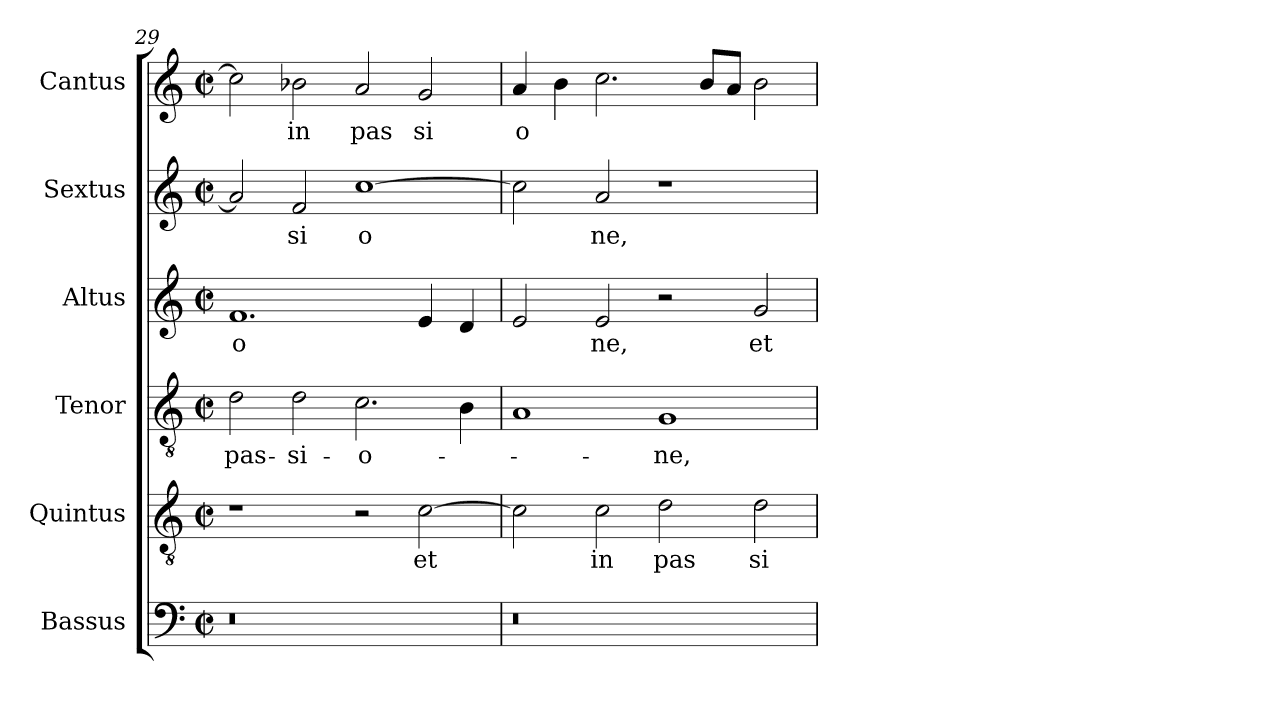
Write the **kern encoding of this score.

**kern	**kern	**text	**kern	**text	**kern	**text	**kern	**text	**kern	**text
*part6	*part5	*part5	*part4	*part4	*part3	*part3	*part2	*part2	*part1	*part1
*staff6	*staff5	*staff5	*staff4	*staff4	*staff3	*staff3	*staff2	*staff2	*staff1	*staff1
*I"Bassus	*I"Quintus	*	*I"Tenor	*	*I"Altus	*	*I"Sextus	*	*I"Cantus	*
*clefF4	*clefGv2	*	*clefGv2	*	*clefG2	*	*clefG2	*	*clefG2	*
*M2/2	*M2/2	*	*M2/2	*	*M2/2	*	*M2/2	*	*M2/2	*
*met(c|)	*met(c|)	*	*met(c|)	*	*met(c|)	*	*met(c|)	*	*met(c|)	*
=29	=29	=29	=29	=29	=29	=29	=29	=29	=29	=29
!	!	!	!	!LO:LY:b:cj	!	!LO:LY:b:rj	!	!	!	!
0r	1r	.	2d\	pas-	1.f	o	2a/]	.	2cc\]	.
!	!	!	!	!LO:LY:b:cj	!	!	!	!LO:LY:b:cj	!	!LO:LY:b:cj
.	.	.	2d\	-si-	.	.	2f/	si	2b-X\	in
!	!	!	!	!LO:LY:b:cj	!	!	!	!LO:LY:b:rj	!	!LO:LY:b:cj
.	2r	.	2.c\	-o-	.	.	[>1cc	o	2a/	pas
!	!	!LO:LY:b:cj	!	!	!	!	!	!	!	!LO:LY:b:cj
.	[>2c\	et	.	.	4e/	.	.	.	2g/	si
.	.	.	4B\	.	4d/	.	.	.	.	.
=30	=30	=30	=30	=30	=30	=30	=30	=30	=30	=30
!	!	!	!	!	!	!	!	!	!	!LO:LY:b:cj
0r	2c\]	.	1A	.	2e/	.	2cc\]	.	4a/	o
.	.	.	.	.	.	.	.	.	4b\	.
!	!	!LO:LY:b:cj	!	!	!	!LO:LY:b:cj	!	!LO:LY:b:cj	!	!
.	2c\	in	.	.	2e/	ne,	2a/	ne,	2.cc\	.
!	!	!LO:LY:b:cj	!	!LO:LY:b:cj	!	!	!	!	!	!
.	2d\	pas	1G	-ne,	2r	.	1r	.	.	.
.	.	.	.	.	.	.	.	.	8b/L	.
.	.	.	.	.	.	.	.	.	8a/J	.
!	!	!LO:LY:b:cj	!	!	!	!LO:LY:b:cj	!	!	!	!
.	2d\	si	.	.	2g/	et	.	.	2b\	.
=	=	=	=	=	=	=	=	=	=	=
*-	*-	*-	*-	*-	*-	*-	*-	*-	*-	*-
